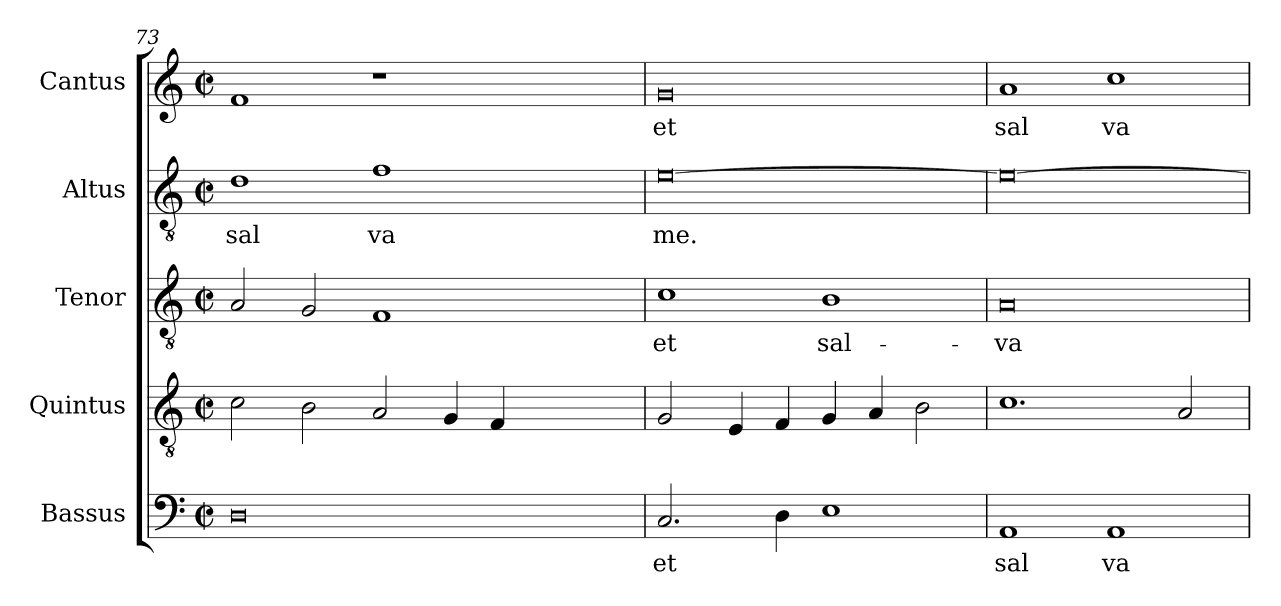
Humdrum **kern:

**kern	**text	**kern	**kern	**text	**kern	**text	**kern	**text
*part5	*part5	*part4	*part3	*part3	*part2	*part2	*part1	*part1
*staff5	*staff5	*staff4	*staff3	*staff3	*staff2	*staff2	*staff1	*staff1
*I"Bassus	*	*I"Quintus	*I"Tenor	*	*I"Altus	*	*I"Cantus	*
*clefF4	*	*clefGv2	*clefGv2	*	*clefGv2	*	*clefG2	*
*M2/2	*	*M2/2	*M2/2	*	*M2/2	*	*M2/2	*
*met(c|)	*	*met(c|)	*met(c|)	*	*met(c|)	*	*met(c|)	*
=73	=73	=73	=73	=73	=73	=73	=73	=73
!	!	!	!	!	!	!LO:LY:b:cj	!	!
0D	.	2c\	2A/	.	1d	sal	1f	.
.	.	2B\	2G/	.	.	.	.	.
!	!	!	!	!	!	!LO:LY:b:cj	!LO:N:vis=1	!
.	.	2A/	1F	.	1f	va	0r	.
.	.	4G/	.	.	.	.	.	.
.	.	4F/	.	.	.	.	.	.
1ryy	.	1ryy	1ryy	.	1ryy	.	.	.
=74	=74	=74	=74	=74	=74	=74	=74	=74
!	!LO:LY:b:cj	!	!	!LO:LY:b:cj	!	!LO:LY:b:cj	!	!LO:LY:b:cj
2.C/	et	2G/	1c	et	[>0e	me.	0g	et
.	.	4E/	.	.	.	.	.	.
4D\	.	4F/	.	.	.	.	.	.
!	!	!	!	!LO:LY:b:cj	!	!	!	!
1E	.	4G/	1B	sal-	.	.	.	.
.	.	4A/	.	.	.	.	.	.
.	.	2B\	.	.	.	.	.	.
=75	=75	=75	=75	=75	=75	=75	=75	=75
!	!LO:LY:b:cj	!	!	!LO:LY:b:cj	!	!	!	!LO:LY:b:cj
1AA	sal	1.c	0A	-va	0e_>	.	1a	sal
!	!LO:LY:b:cj	!	!	!	!	!	!	!LO:LY:b:cj
1AA	va	.	.	.	.	.	1cc	va
.	.	2A/	.	.	.	.	.	.
=	=	=	=	=	=	=	=	=
*-	*-	*-	*-	*-	*-	*-	*-	*-
